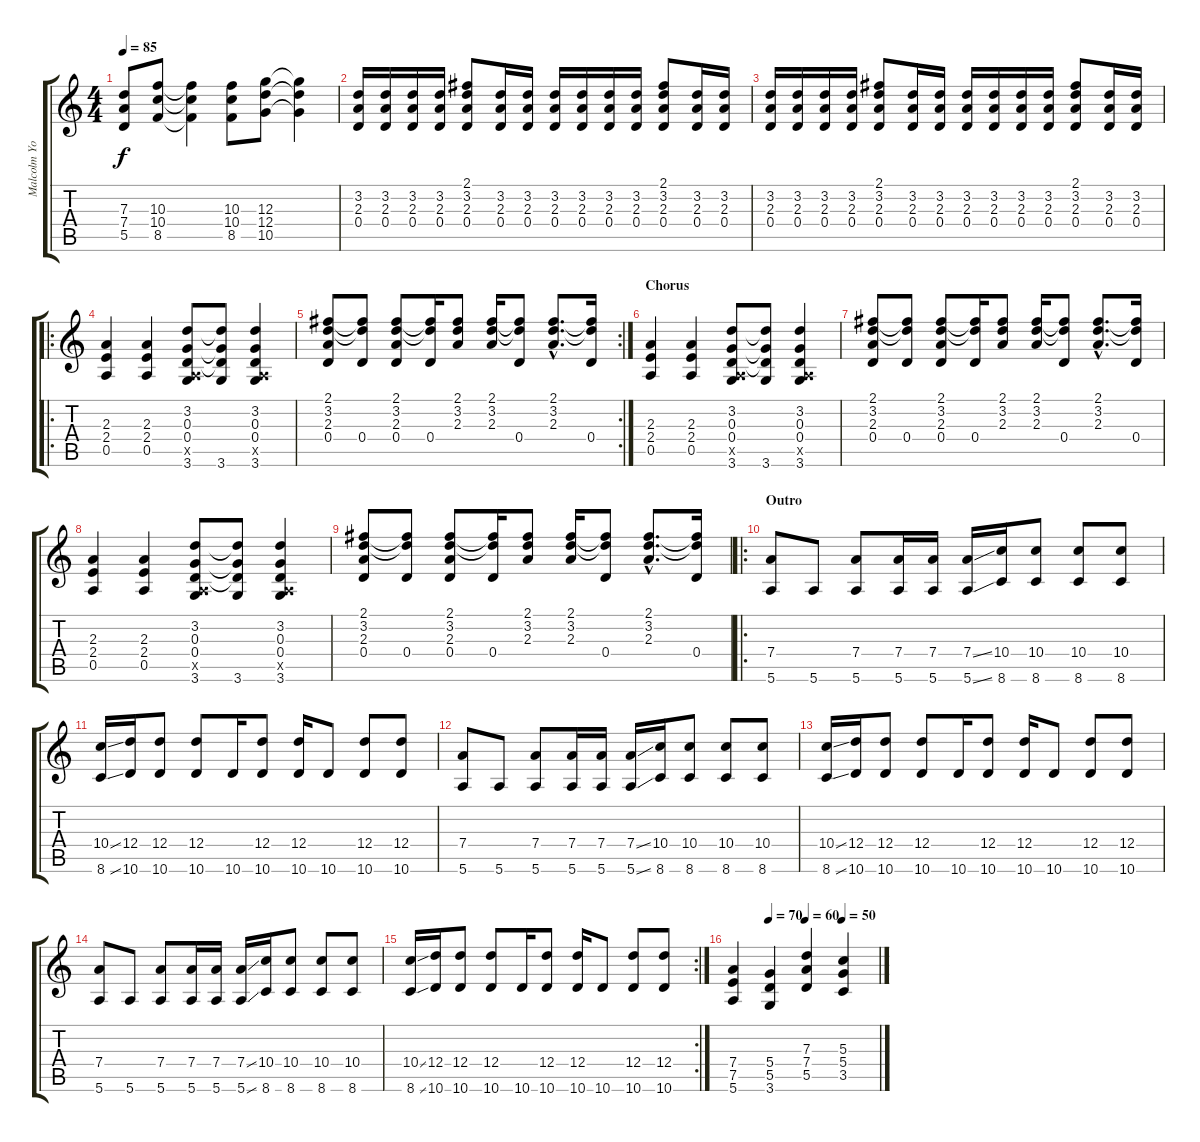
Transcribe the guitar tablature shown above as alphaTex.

\track ("Malcolm Young" "Malcolm Yo") {instrument distortionguitar}
\staff {score tabs}
\tuning (E4 B3 G3 D3 A2 E2) {hide}
\ts (4 4)
\tempo 85
\clef g2
\ks c
(7.3 7.4 5.5).8{dy f} (10.3 10.4 8.5).8 (10.3{t} 10.4{t} 8.5{t}).4 (10.3 10.4 8.5).8 (12.3 12.4 10.5).8 (12.3{t} 12.4{t} 10.5{t}).4 |
(3.2 2.3 0.4).16 (3.2 2.3 0.4).16 (3.2 2.3 0.4).16 (3.2 2.3 0.4).16 (2.1 3.2 2.3 0.4).8 (3.2 2.3 0.4).16 (3.2 2.3 0.4).16 (3.2 2.3 0.4).16 (3.2 2.3 0.4).16 (3.2 2.3 0.4).16 (3.2 2.3 0.4).16 (2.1 3.2 2.3 0.4).8 (3.2 2.3 0.4).16 (3.2 2.3 0.4).16 |
(3.2 2.3 0.4).16 (3.2 2.3 0.4).16 (3.2 2.3 0.4).16 (3.2 2.3 0.4).16 (2.1 3.2 2.3 0.4).8 (3.2 2.3 0.4).16 (3.2 2.3 0.4).16 (3.2 2.3 0.4).16 (3.2 2.3 0.4).16 (3.2 2.3 0.4).16 (3.2 2.3 0.4).16 (2.1 3.2 2.3 0.4).8 (3.2 2.3 0.4).16 (3.2 2.3 0.4).16 |
\ro
(2.3 2.4 0.5).4 (2.3 2.4 0.5).4 (3.2 0.3 0.4 0.5{x} 3.6).8 (3.2{t} 0.3{t} 0.4{t} 3.6).8 (3.2 0.3 0.4 0.5{x} 3.6).4 |
\rc 2
(2.1 3.2 2.3 0.4).8 (2.1{t} 3.2{t} 0.4).8 (2.1 3.2 2.3 0.4).8 (2.1{t} 3.2{t} 0.4).16 (2.1 3.2 2.3).8 (2.1 3.2 2.3).16 (2.1{t} 3.2{t} 0.4).8 (2.1{hac} 3.2{hac} 2.3{hac}).8{d} (2.1{t} 3.2{t} 0.4).16 |
\section ("" "Chorus")
(2.3 2.4 0.5).4 (2.3 2.4 0.5).4 (3.2 0.3 0.4 0.5{x} 3.6).8 (3.2{t} 0.3{t} 0.4{t} 3.6).8 (3.2 0.3 0.4 0.5{x} 3.6).4 |
(2.1 3.2 2.3 0.4).8 (2.1{t} 3.2{t} 0.4).8 (2.1 3.2 2.3 0.4).8 (2.1{t} 3.2{t} 0.4).16 (2.1 3.2 2.3).8 (2.1 3.2 2.3).16 (2.1{t} 3.2{t} 0.4).8 (2.1{hac} 3.2{hac} 2.3{hac}).8{d} (2.1{t} 3.2{t} 0.4).16 |
(2.3 2.4 0.5).4 (2.3 2.4 0.5).4 (3.2 0.3 0.4 0.5{x} 3.6).8 (3.2{t} 0.3{t} 0.4{t} 3.6).8 (3.2 0.3 0.4 0.5{x} 3.6).4 |
(2.1 3.2 2.3 0.4).8 (2.1{t} 3.2{t} 0.4).8 (2.1 3.2 2.3 0.4).8 (2.1{t} 3.2{t} 0.4).16 (2.1 3.2 2.3).8 (2.1 3.2 2.3).16 (2.1{t} 3.2{t} 0.4).8 (2.1{hac} 3.2{hac} 2.3{hac}).8{d} (2.1{t} 3.2{t} 0.4).16 |
\ro
\section ("" "Outro")
(7.4 5.6).8 5.6.8 (7.4 5.6).8 (7.4 5.6).16 (7.4 5.6).16 (7.4{ss} 5.6{ss}).16 (10.4 8.6).16 (10.4 8.6).8 (10.4 8.6).8 (10.4 8.6).8 |
(10.4{ss} 8.6{ss}).16 (12.4 10.6).16 (12.4 10.6).8 (12.4 10.6).8 10.6.16 (12.4 10.6).8 (12.4 10.6).16 10.6.8 (12.4 10.6).8 (12.4 10.6).8 |
(7.4 5.6).8 5.6.8 (7.4 5.6).8 (7.4 5.6).16 (7.4 5.6).16 (7.4{ss} 5.6{ss}).16 (10.4 8.6).16 (10.4 8.6).8 (10.4 8.6).8 (10.4 8.6).8 |
(10.4{ss} 8.6{ss}).16 (12.4 10.6).16 (12.4 10.6).8 (12.4 10.6).8 10.6.16 (12.4 10.6).8 (12.4 10.6).16 10.6.8 (12.4 10.6).8 (12.4 10.6).8 |
(7.4 5.6).8 5.6.8 (7.4 5.6).8 (7.4 5.6).16 (7.4 5.6).16 (7.4{ss} 5.6{ss}).16 (10.4 8.6).16 (10.4 8.6).8 (10.4 8.6).8 (10.4 8.6).8 |
\rc 2
(10.4{ss} 8.6{ss}).16 (12.4 10.6).16 (12.4 10.6).8 (12.4 10.6).8 10.6.16 (12.4 10.6).8 (12.4 10.6).16 10.6.8 (12.4 10.6).8 (12.4 10.6).8 |
\tempo (70 0.25)
\tempo (60 0.5)
\tempo (50 0.75)
(7.4 7.5 5.6).4 (5.4 5.5 3.6).4 (7.3 7.4 5.5).4 (5.3 5.4 3.5).4
